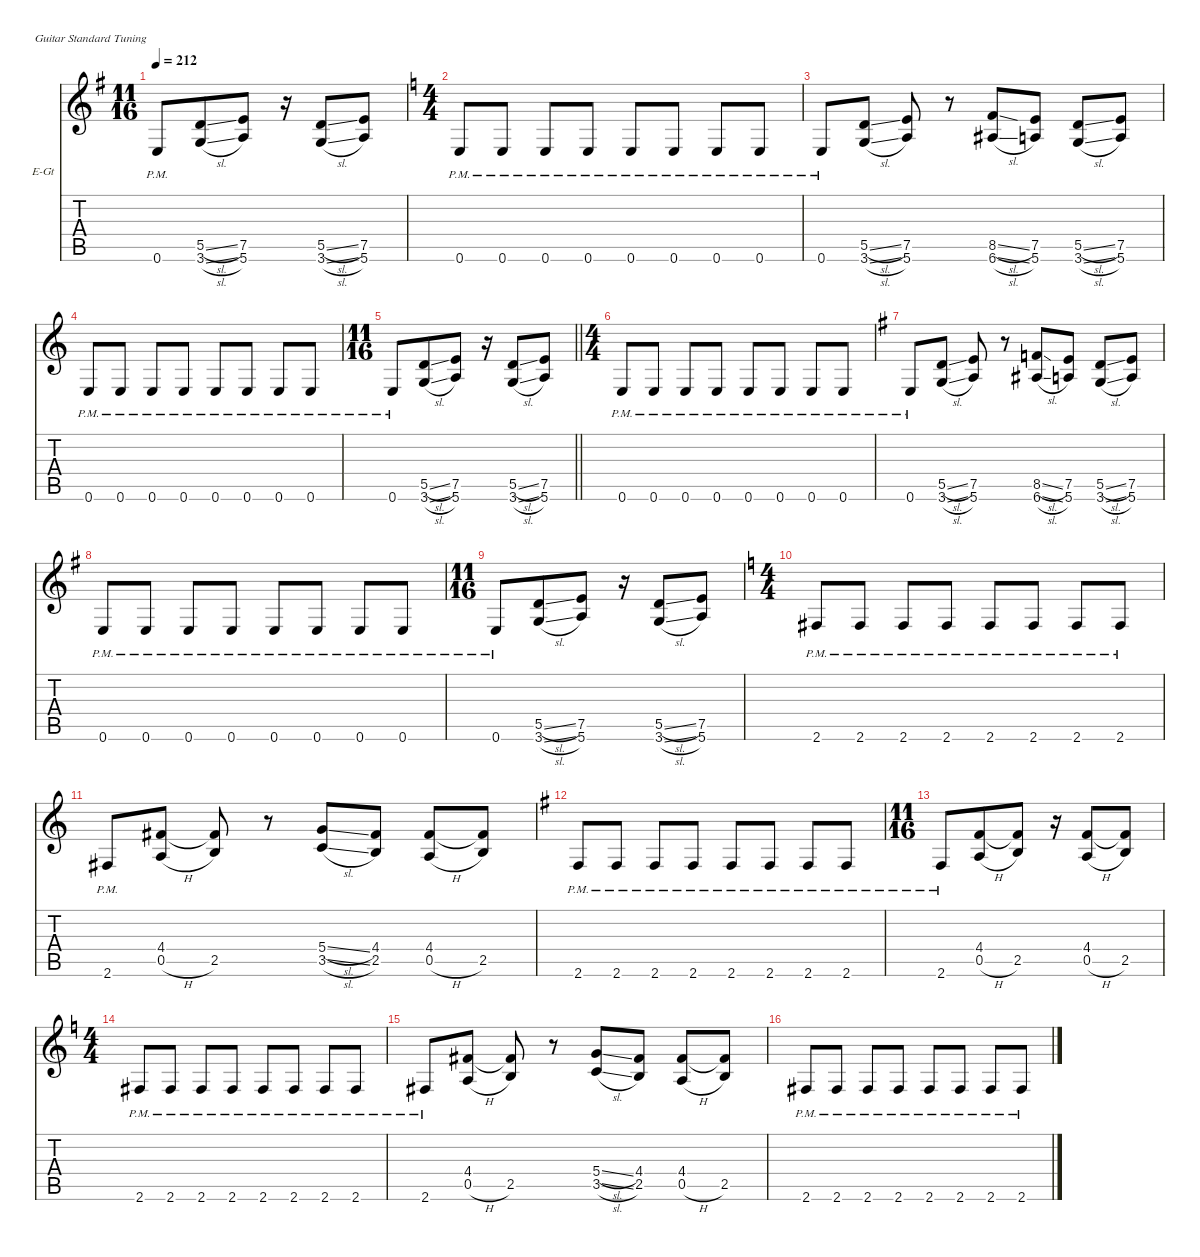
\hideDynamics
\bracketExtendMode nobrackets
\firstSystemTrackNameOrientation horizontal
\otherSystemsTrackNameOrientation horizontal
\track ("Kirk Hammett" "E-Gt") {instrument distortionguitar}
\staff {score tabs}
\tuning (E4 B3 G3 D3 A2 E2)
\ts (11 16)
\beaming (8 3 2)
\tempo 212
\clef g2
\ks g
0.6{pm acc forcenatural}.8{dy fff} (5.5{sl acc forcenatural} 3.6{sl acc forcenatural}).8 (7.5{acc forcenatural} 5.6{acc forcenatural}).8 r.16 (5.5{sl acc forcenatural} 3.6{sl acc forcenatural}).8 (7.5{acc forcenatural} 5.6{acc forcenatural}).8{dy f} |
\ts (4 4)
\beaming (8 2 2 2 2)
\ks c
0.6{pm}.8{dy fff} 0.6{pm}.8 0.6{pm}.8 0.6{pm}.8 0.6{pm}.8 0.6{pm}.8 0.6{pm}.8 0.6{pm}.8 |
0.6{pm}.8 (5.5{sl} 3.6{sl}).8 (7.5 5.6).8 r.8 (8.5{sl} 6.6{sl acc #}).8 (7.5 5.6).8 (5.5{sl} 3.6{sl}).8 (7.5 5.6).8{dy f} |
0.6{pm}.8{dy fff} 0.6{pm}.8 0.6{pm}.8 0.6{pm}.8 0.6{pm}.8 0.6{pm}.8 0.6{pm}.8 0.6{pm}.8 |
\ts (11 16)
\beaming (8 3 2)
\barLineRight lightlight
0.6{pm}.8 (5.5{sl} 3.6{sl}).8 (7.5 5.6).8 r.16 (5.5{sl} 3.6{sl}).8 (7.5 5.6).8{dy f} |
\ts (4 4)
\beaming (8 2 2 2 2)
0.6{pm}.8{dy fff} 0.6{pm}.8 0.6{pm}.8 0.6{pm}.8 0.6{pm}.8 0.6{pm}.8 0.6{pm}.8 0.6{pm}.8 |
\ks g
0.6{pm acc forcenatural}.8 (5.5{sl acc forcenatural} 3.6{sl acc forcenatural}).8 (7.5{acc forcenatural} 5.6{acc forcenatural}).8 r.8 (8.5{sl acc forcenatural} 6.6{sl acc #}).8 (7.5{acc forcenatural} 5.6{acc forcenatural}).8 (5.5{sl acc forcenatural} 3.6{sl acc forcenatural}).8 (7.5{acc forcenatural} 5.6{acc forcenatural}).8{dy f} |
0.6{pm acc forcenatural}.8{dy fff} 0.6{pm acc forcenatural}.8 0.6{pm acc forcenatural}.8 0.6{pm acc forcenatural}.8 0.6{pm acc forcenatural}.8 0.6{pm acc forcenatural}.8 0.6{pm acc forcenatural}.8 0.6{pm acc forcenatural}.8 |
\ts (11 16)
\beaming (8 3 2)
0.6{pm acc forcenatural}.8 (5.5{sl acc forcenatural} 3.6{sl acc forcenatural}).8 (7.5{acc forcenatural} 5.6{acc forcenatural}).8 r.16 (5.5{sl acc forcenatural} 3.6{sl acc forcenatural}).8 (7.5{acc forcenatural} 5.6{acc forcenatural}).8{dy f} |
\ts (4 4)
\beaming (8 2 2 2 2)
\ks c
2.6{pm acc #}.8{dy fff} 2.6{pm acc #}.8 2.6{pm acc #}.8 2.6{pm acc #}.8 2.6{pm acc #}.8 2.6{pm acc #}.8 2.6{pm acc #}.8 2.6{pm acc #}.8 |
2.6{pm acc #}.8 (4.4{acc #} 0.5{h}).8 (4.4{t acc #} 2.5).8{dy f} r.8 (5.4{sl} 3.5{sl}).8 (4.4{acc #} 2.5).8{dy fff} (4.4{acc #} 0.5{h}).8 (4.4{t acc #} 2.5).8{dy f} |
\ks g
2.6{pm acc #}.8{dy fff} 2.6{pm acc #}.8 2.6{pm acc #}.8 2.6{pm acc #}.8 2.6{pm acc #}.8 2.6{pm acc #}.8 2.6{pm acc #}.8 2.6{pm acc #}.8 |
\ts (11 16)
\beaming (8 3 2)
2.6{pm acc #}.8 (4.4{acc #} 0.5{h acc forcenatural}).8 (4.4{t acc #} 2.5{acc forcenatural}).8{dy f} r.16 (4.4{acc #} 0.5{h acc forcenatural}).8{dy fff} (4.4{t acc #} 2.5{acc forcenatural}).8{dy f} |
\ts (4 4)
\beaming (8 2 2 2 2)
\ks c
2.6{pm acc #}.8{dy fff} 2.6{pm acc #}.8 2.6{pm acc #}.8 2.6{pm acc #}.8 2.6{pm acc #}.8 2.6{pm acc #}.8 2.6{pm acc #}.8 2.6{pm acc #}.8 |
2.6{pm acc #}.8 (4.4{acc #} 0.5{h}).8 (4.4{t acc #} 2.5).8{dy f} r.8 (5.4{sl} 3.5{sl}).8 (4.4{acc #} 2.5).8{dy fff} (4.4{acc #} 0.5{h}).8 (4.4{t acc #} 2.5).8{dy f} |
2.6{pm acc #}.8{dy fff} 2.6{pm acc #}.8 2.6{pm acc #}.8 2.6{pm acc #}.8 2.6{pm acc #}.8 2.6{pm acc #}.8 2.6{pm acc #}.8 2.6{pm acc #}.8
